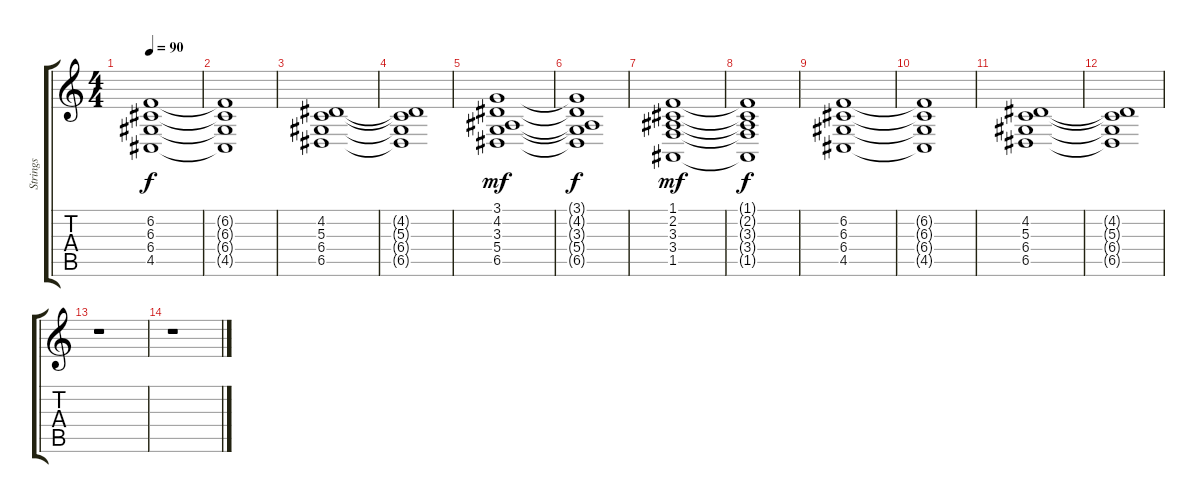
\track ("Strings" "Strings") {instrument tremolostrings}
\staff {score tabs}
\tuning (E4 B3 G3 D3 A2 E2) {hide}
\ts (4 4)
\tempo 90
\clef g2
\ks c
(6.2 6.3 6.4 4.5).1{dy f} |
(6.2{t} 6.3{t} 6.4{t} 4.5{t}).1 |
(4.2 5.3 6.4 6.5).1 |
(4.2{t} 5.3{t} 6.4{t} 6.5{t}).1 |
(3.1 4.2 3.3 5.4 6.5).1{dy mf} |
(3.1{t} 4.2{t} 3.3{t} 5.4{t} 6.5{t}).1{dy f} |
(1.1 2.2 3.3 3.4 1.5).1{dy mf} |
(1.1{t} 2.2{t} 3.3{t} 3.4{t} 1.5{t}).1{dy f} |
(6.2 6.3 6.4 4.5).1 |
(6.2{t} 6.3{t} 6.4{t} 4.5{t}).1 |
(4.2 5.3 6.4 6.5).1 |
(4.2{t} 5.3{t} 6.4{t} 6.5{t}).1 |
r.1 |
r.1
